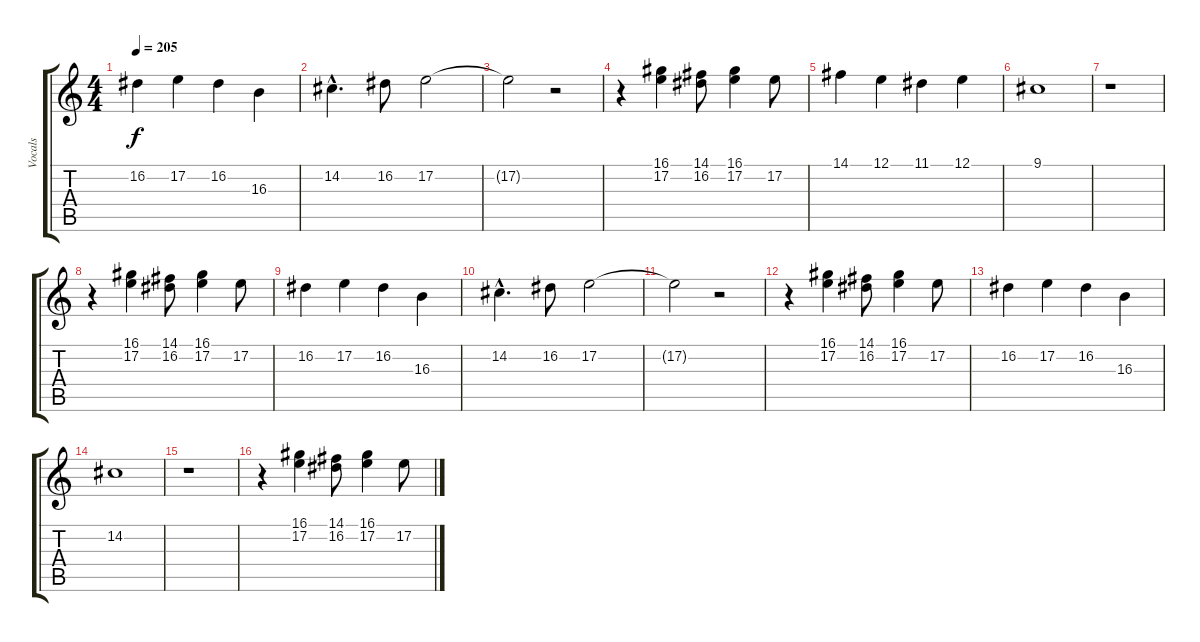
\track ("Vocals" "Vocals") {instrument englishhorn}
\staff {score tabs}
\tuning (E4 B3 G3 D3 A2 E2) {hide}
\ts (4 4)
\tempo 205
\clef g2
\ks c
16.2.4{dy f} 17.2.4 16.2.4 16.3.4 |
14.2{hac}.4{d} 16.2.8 17.2.2 |
17.2{t}.2 r.2 |
r.4 (16.1 17.2).4 (14.1 16.2).8 (16.1 17.2).4 17.2.8 |
14.1.4 12.1.4 11.1.4 12.1.4 |
9.1.1 |
r.1 |
r.4 (16.1 17.2).4 (14.1 16.2).8 (16.1 17.2).4 17.2.8 |
16.2.4 17.2.4 16.2.4 16.3.4 |
14.2{hac}.4{d} 16.2.8 17.2.2 |
17.2{t}.2 r.2 |
r.4 (16.1 17.2).4 (14.1 16.2).8 (16.1 17.2).4 17.2.8 |
16.2.4 17.2.4 16.2.4 16.3.4 |
14.2.1 |
r.1 |
r.4 (16.1 17.2).4 (14.1 16.2).8 (16.1 17.2).4 17.2.8
